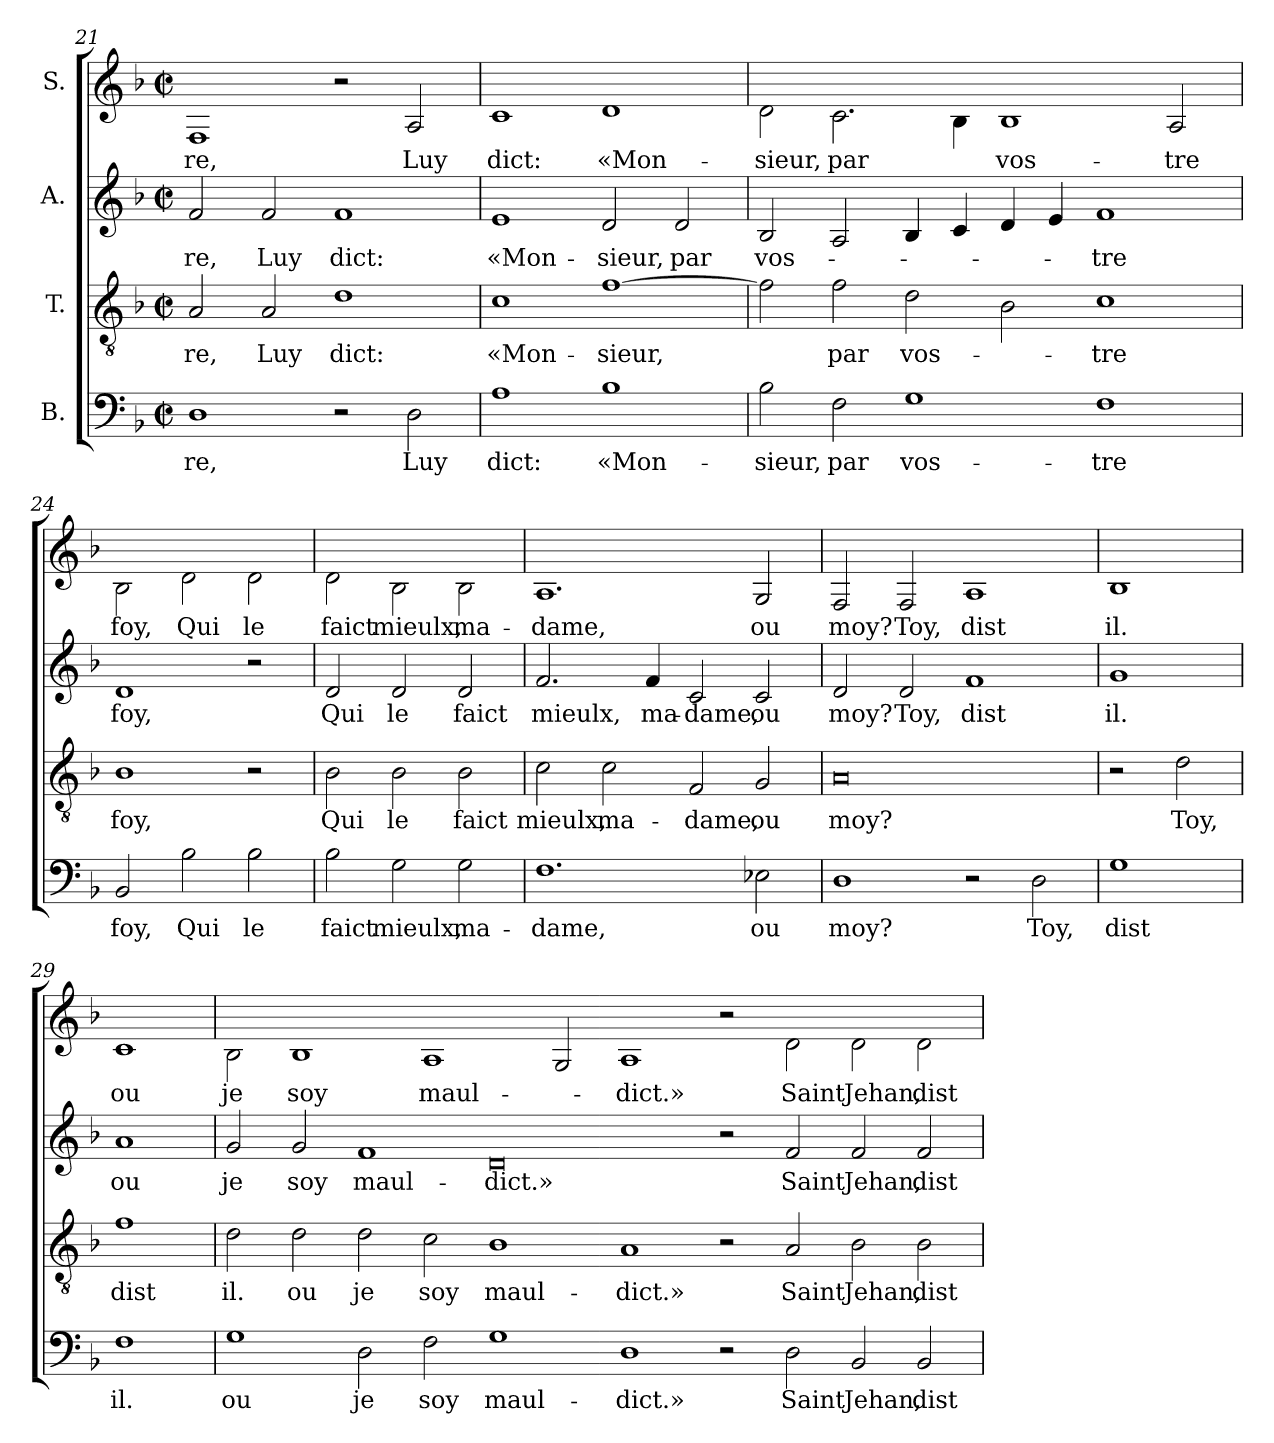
**kern	**text	**kern	**text	**kern	**text	**kern	**text
*part4	*part4	*part3	*part3	*part2	*part2	*part1	*part1
*staff4	*staff4	*staff3	*staff3	*staff2	*staff2	*staff1	*staff1
*I"B.	*	*I"T.	*	*I"A.	*	*I"S.	*
*clefF4	*	*clefGv2	*	*clefG2	*	*clefG2	*
*	*	*ITrd-7c-12	*	*	*	*ITrd-7c-12	*
*k[b-]	*	*k[b-]	*	*k[b-]	*	*k[b-]	*
*F:	*	*F:	*	*F:	*	*F:	*
*M2/2	*	*M2/2	*	*M2/2	*	*M2/2	*
*met(c|)	*	*met(c|)	*	*met(c|)	*	*met(c|)	*
=21	=21	=21	=21	=21	=21	=21	=21
1D	-re,	2a/	-re,	2f/	-re,	1f	-re,
.	.	2a/	Luy	2f/	Luy	.	.
2r	.	1dd	dict:	1f	dict:	2r	.
2D\	Luy	.	.	.	.	2a/	Luy
=22	=22	=22	=22	=22	=22	=22	=22
1A	dict:	1cc	«Mon-	1e	«Mon-	1cc	dict:
1B-	«Mon-	[1ff	-sieur,	2d/	-sieur,	1dd	«Mon-
.	.	.	.	2d/	par	.	.
!!LO:LB:g=z
=23	=23	=23	=23	=23	=23	=23	=23
2B-\	-sieur,	2ff\]	.	2B-/	vos-	2dd\	-sieur,
2F\	par	2ff\	par	2A/	.	2.cc\	par
1G	vos-	2dd\	vos-	4B-/	.	.	.
.	.	.	.	4c/	.	4b-\	.
.	.	2b-\	.	4d/	.	1b-	vos-
.	.	.	.	4e/	.	.	.
1F	-tre	1cc	-tre	1f	-tre	.	.
.	.	.	.	.	.	2a/	-tre
=24	=24	=24	=24	=24	=24	=24	=24
2BB-/	foy,	1b-	foy,	1d	foy,	2b-\	foy,
2B-\	Qui	.	.	.	.	2dd\	Qui
2B-\	le	2r	.	2r	.	2dd\	le
=25	=25	=25	=25	=25	=25	=25	=25
2B-\	faict	2b-\	Qui	2d/	Qui	2dd\	faict
2G\	mieulx,	2b-\	le	2d/	le	2b-\	mieulx,
2G\	ma-	2b-\	faict	2d/	faict	2b-\	ma-
=26	=26	=26	=26	=26	=26	=26	=26
1.F	-dame,	2cc\	mieulx,	2.f/	mieulx,	1.a	-dame,
.	.	2cc\	ma-	.	.	.	.
.	.	.	.	4f/	ma-	.	.
.	.	2f/	-dame,	2c/	-dame,	.	.
2E-X\	ou	2g/	ou	2c/	ou	2g/	ou
=27	=27	=27	=27	=27	=27	=27	=27
1D	moy?	0a	moy?	2d/	moy?	2f/	moy?
.	.	.	.	2d/	Toy,	2f/	Toy,
2r	.	.	.	1f	dist	1a	dist
2D\	Toy,	.	.	.	.	.	.
=28	=28	=28	=28	=28	=28	=28	=28
1G	dist	2r	.	1g	il.	1b-	il.
.	.	2dd\	Toy,	.	.	.	.
!!LO:LB:g=z
=29	=29	=29	=29	=29	=29	=29	=29
1F	il.	1ff	dist	1a	ou	1cc	ou
=30	=30	=30	=30	=30	=30	=30	=30
1G	ou	2dd\	il.	2g/	je	2b-\	je
.	.	2dd\	ou	2g/	soy	1b-	soy
2D\	je	2dd\	je	1f	maul-	.	.
2F\	soy	2cc\	soy	.	.	1a	maul-
1G	maul-	1b-	maul-	0d	-dict.»	.	.
.	.	.	.	.	.	2g/	.
1D	-dict.»	1a	-dict.»	.	.	1a	-dict.»
2r	.	2r	.	2r	.	2r	.
2D\	Saint	2a/	Saint	2f/	Saint	2dd\	Saint
2BB-/	Jehan,	2b-\	Jehan,	2f/	Jehan,	2dd\	Jehan,
2BB-/	dist	2b-\	dist	2f/	dist	2dd\	dist
=	=	=	=	=	=	=	=
*-	*-	*-	*-	*-	*-	*-	*-
